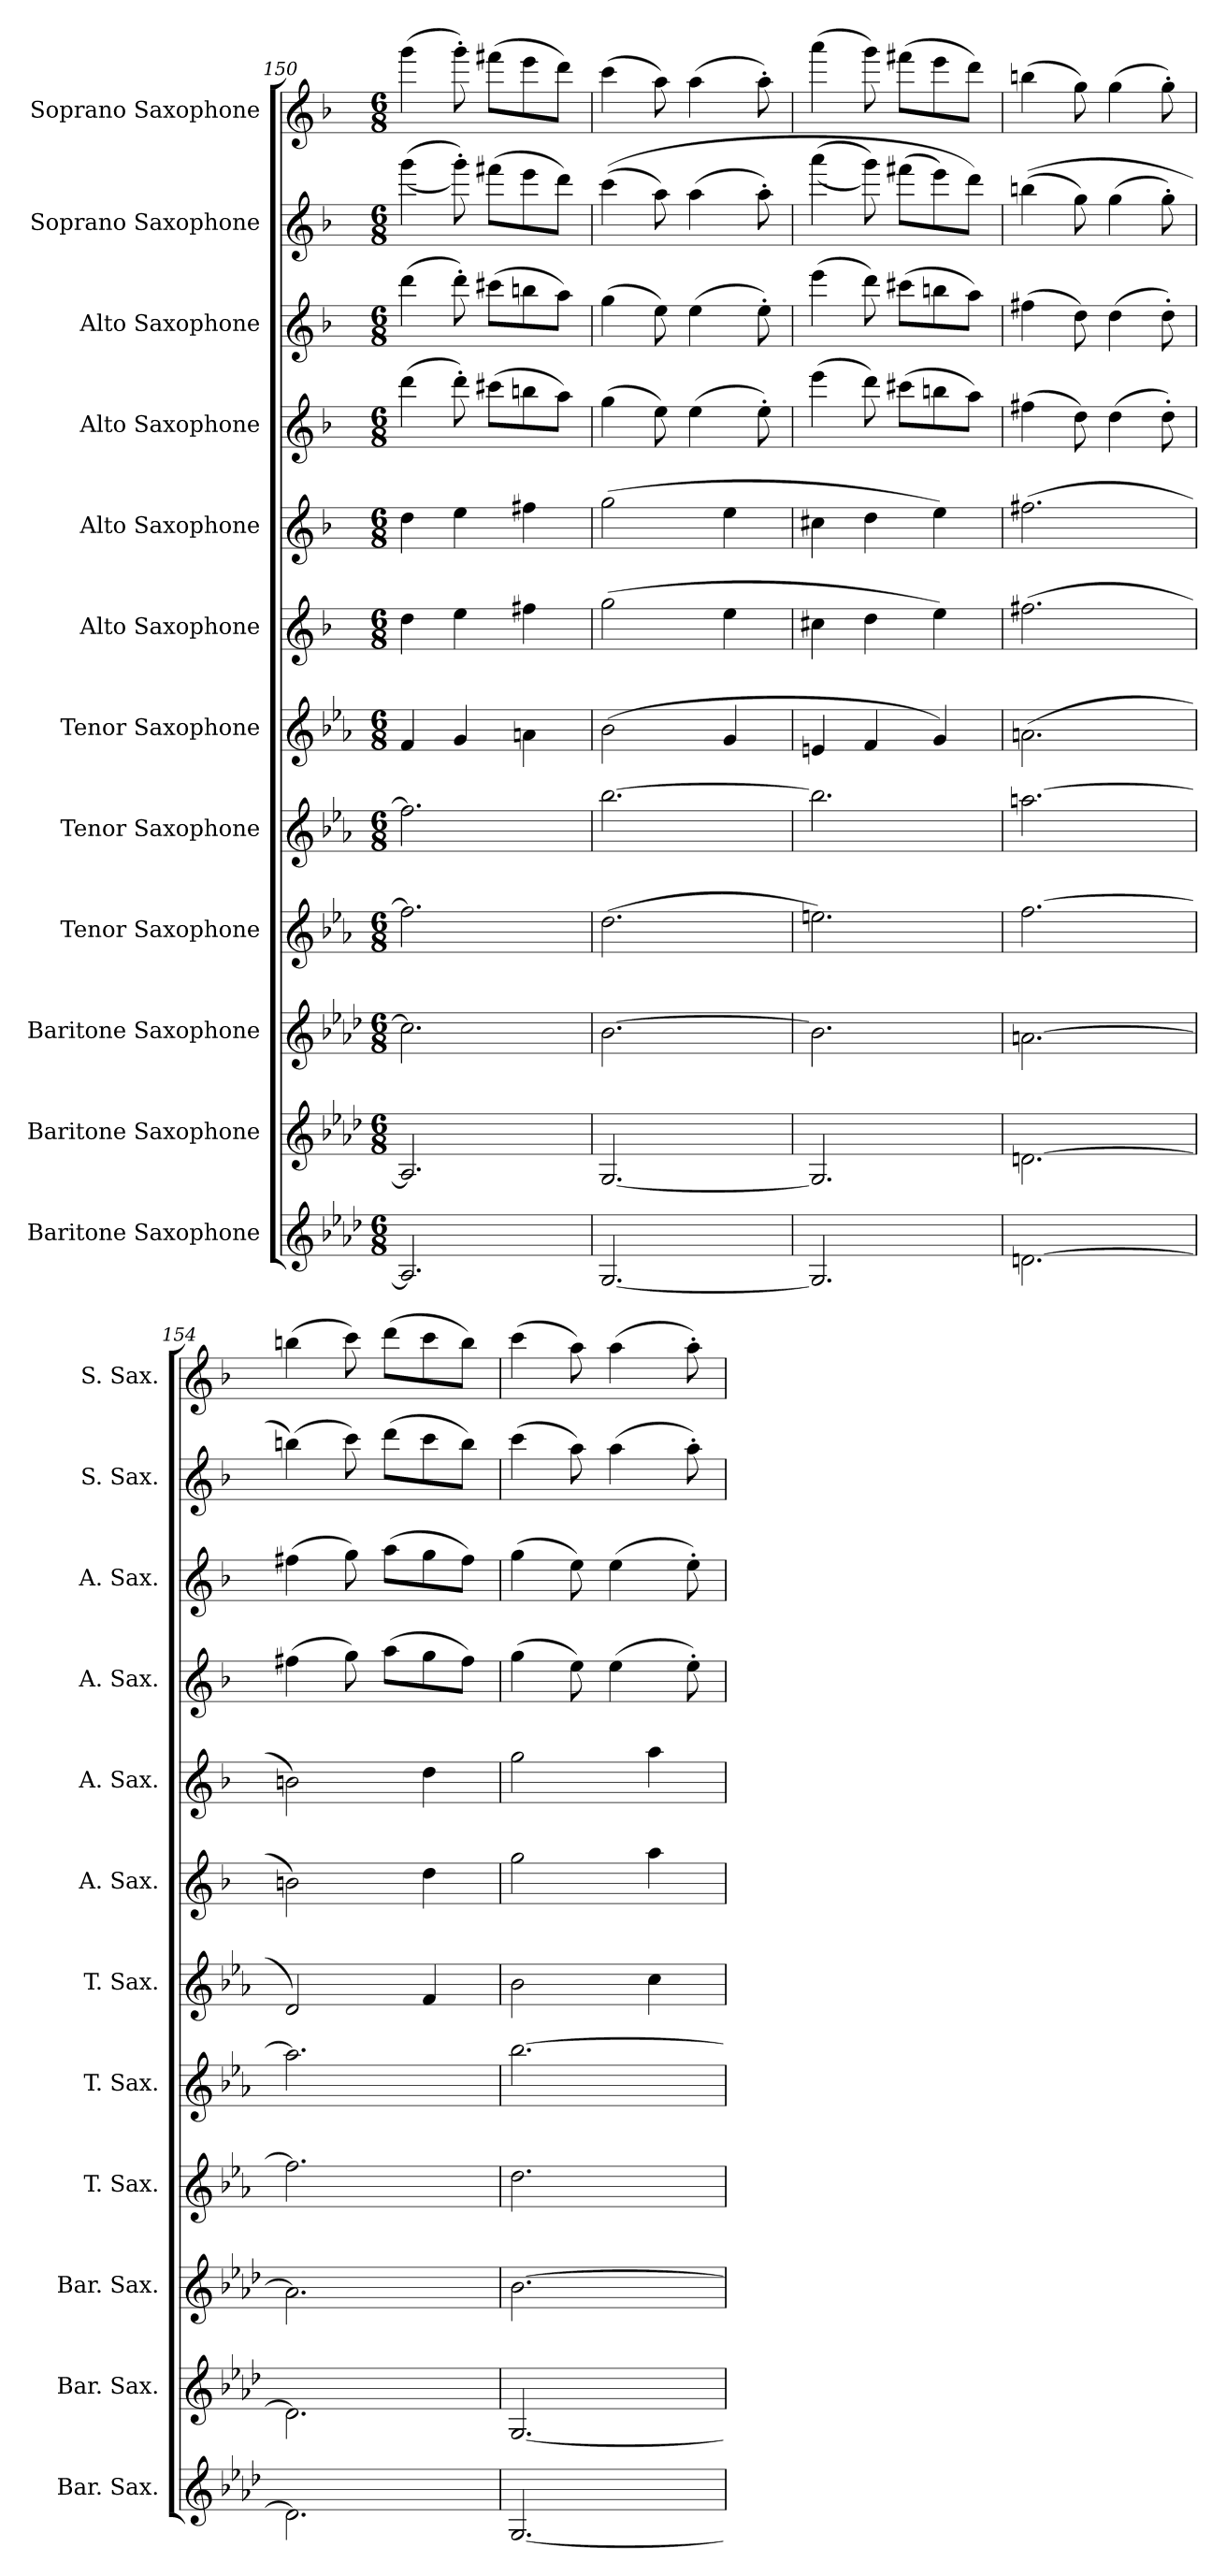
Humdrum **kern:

**kern	**kern	**kern	**kern	**kern	**kern	**kern	**kern	**kern	**kern	**kern	**kern
*part12	*part11	*part10	*part9	*part8	*part7	*part6	*part5	*part4	*part3	*part2	*part1
*staff12	*staff11	*staff10	*staff9	*staff8	*staff7	*staff6	*staff5	*staff4	*staff3	*staff2	*staff1
*I"Baritone Saxophone	*I"Baritone Saxophone	*I"Baritone Saxophone	*I"Tenor Saxophone	*I"Tenor Saxophone	*I"Tenor Saxophone	*I"Alto Saxophone	*I"Alto Saxophone	*I"Alto Saxophone	*I"Alto Saxophone	*I"Soprano Saxophone	*I"Soprano Saxophone
*I'Bar. Sax.	*I'Bar. Sax.	*I'Bar. Sax.	*I'T. Sax.	*I'T. Sax.	*I'T. Sax.	*I'A. Sax.	*I'A. Sax.	*I'A. Sax.	*I'A. Sax.	*I'S. Sax.	*I'S. Sax.
*clefG2	*clefG2	*clefG2	*clefG2	*clefG2	*clefG2	*clefG2	*clefG2	*clefG2	*clefG2	*clefG2	*clefG2
*ITrd12c21	*ITrd12c21	*ITrd12c21	*ITrd8c14	*ITrd8c14	*ITrd8c14	*ITrd5c9	*ITrd5c9	*ITrd5c9	*ITrd5c9	*ITrd1c2	*ITrd1c2
*k[b-e-a-d-]	*k[b-e-a-d-]	*k[b-e-a-d-]	*k[b-e-a-]	*k[b-e-a-]	*k[b-e-a-]	*k[b-e-a-d-]	*k[b-e-a-d-]	*k[b-e-a-d-]	*k[b-e-a-d-]	*k[b-e-a-]	*k[b-e-a-]
*M6/8	*M6/8	*M6/8	*M6/8	*M6/8	*M6/8	*M6/8	*M6/8	*M6/8	*M6/8	*M6/8	*M6/8
=150	=150	=150	=150	=150	=150	=150	=150	=150	=150	=150	=150
2.AA/]	2.AA/]	2.c\]	2.f\]	2.f\]	4F/	4f\	4f\	(4ff\	(4ff\	((4fff\	(4fff\
.	.	.	.	.	4G/	4g\	4g\	8ff'\)	8ff'\)	8fff'\))	8fff'\)
.	.	.	.	.	.	.	.	(8een\L	(8een\L	(8eeen\L	(8eeen\L
.	.	.	.	.	4An\	4an\	4an\	8ddn\	8ddn\	8ddd\	8ddd\
.	.	.	.	.	.	.	.	8cc\J)	8cc\J)	8ccc\J)	8ccc\J)
=151	=151	=151	=151	=151	=151	=151	=151	=151	=151	=151	=151
[2.GG/	[2.GG/	[2.B-\	(2.d\	[2.b-\	(2B-\	(2b-\	(2b-\	(4b-\	(4b-\	((4bb-\	(4bb-\
.	.	.	.	.	.	.	.	8g\)	8g\)	8gg\)	8gg\)
.	.	.	.	.	.	.	.	(4g\	(4g\	(4gg\	(4gg\
.	.	.	.	.	4G/	4g\	4g\	.	.	.	.
.	.	.	.	.	.	.	.	8g'\)	8g'\)	8gg'\)	8gg'\)
=152	=152	=152	=152	=152	=152	=152	=152	=152	=152	=152	=152
2.GG/]	2.GG/]	2.B-\]	2.en\)	2.b-\]	4En/	4en\	4en\	(4gg\	(4gg\	((4ggg\	(4ggg\
.	.	.	.	.	4F/	4f\	4f\	8ff\)	8ff\)	8fff\))	8fff\)
.	.	.	.	.	.	.	.	(8een\L	(8een\L	(8eeen\L	(8eeen\L
.	.	.	.	.	4G/)	4g\)	4g\)	8ddn\	8ddn\	8ddd\)	8ddd\
.	.	.	.	.	.	.	.	8cc\J)	8cc\J)	8ccc\J)	8ccc\J)
=153	=153	=153	=153	=153	=153	=153	=153	=153	=153	=153	=153
[2.Dn\	[2.Dn\	[2.An\	[2.f\	[2.an\	(2.An\	(2.an\	(2.an\	(4an\	(4an\	((4aan\	(4aan\
.	.	.	.	.	.	.	.	8f\)	8f\)	8ff\)	8ff\)
.	.	.	.	.	.	.	.	(4f\	(4f\	(4ff\	(4ff\
.	.	.	.	.	.	.	.	8f'\)	8f'\)	8ff'\)	8ff'\)
!!LO:PB:g=z
=154	=154	=154	=154	=154	=154	=154	=154	=154	=154	=154	=154
2.D\]	2.D\]	2.A\]	2.f\]	2.a\]	2D/)	2dn\)	2dn\)	(4an\	(4an\	(4aan\)	(4aan\
.	.	.	.	.	.	.	.	8b-\)	8b-\)	8bb-\)	8bb-\)
.	.	.	.	.	.	.	.	(8cc\L	(8cc\L	(8ccc\L	(8ccc\L
.	.	.	.	.	4F/	4f\	4f\	8b-\	8b-\	8bb-\	8bb-\
.	.	.	.	.	.	.	.	8a\J)	8a\J)	8aa\J)	8aa\J)
=155	=155	=155	=155	=155	=155	=155	=155	=155	=155	=155	=155
[2.GG/	[2.GG/	[2.B-\	2.d\	[2.b-\	2B-\	2b-\	2b-\	(4b-\	(4b-\	(4bb-\	(4bb-\
.	.	.	.	.	.	.	.	8g\)	8g\)	8gg\)	8gg\)
.	.	.	.	.	.	.	.	(4g\	(4g\	(4gg\	(4gg\
.	.	.	.	.	4c\	4cc\	4cc\	.	.	.	.
.	.	.	.	.	.	.	.	8g'\)	8g'\)	8gg'\)	8gg'\)
=	=	=	=	=	=	=	=	=	=	=	=
*-	*-	*-	*-	*-	*-	*-	*-	*-	*-	*-	*-
